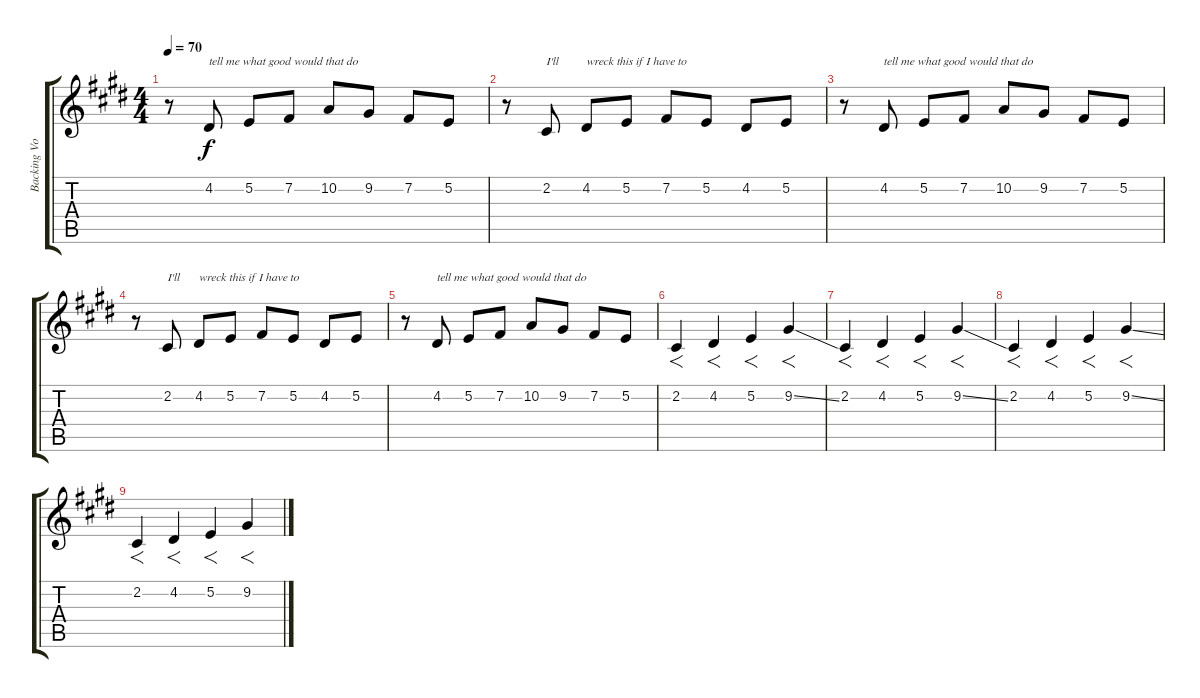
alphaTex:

\track ("Backing Vocals" "Backing Vo") {instrument choiraahs}
\staff {score tabs}
\tuning (E4 B3 G3 D3 A2 E2) {hide}
\ts (4 4)
\tempo 70
\clef g2
\ks e
r.8{dy f} 4.2.8{txt "tell me what good would that do"} 5.2.8 7.2.8 10.2.8 9.2.8 7.2.8 5.2.8 |
r.8 2.2.8{txt "I'll"} 4.2.8{txt "wreck this if I have to"} 5.2.8 7.2.8 5.2.8 4.2.8 5.2.8 |
r.8 4.2.8{txt "tell me what good would that do"} 5.2.8 7.2.8 10.2.8 9.2.8 7.2.8 5.2.8 |
r.8 2.2.8{txt "I'll"} 4.2.8{txt "wreck this if I have to"} 5.2.8 7.2.8 5.2.8 4.2.8 5.2.8 |
r.8 4.2.8{txt "tell me what good would that do"} 5.2.8 7.2.8 10.2.8 9.2.8 7.2.8 5.2.8 |
2.2.4{f volume 14} 4.2.4{f} 5.2.4{f} 9.2{ss}.4{f} |
2.2.4{f} 4.2.4{f} 5.2.4{f} 9.2{ss}.4{f} |
2.2.4{f volume 0} 4.2.4{f} 5.2.4{f} 9.2{ss}.4{f} |
2.2.4{f} 4.2.4{f} 5.2.4{f} 9.2.4{f}
